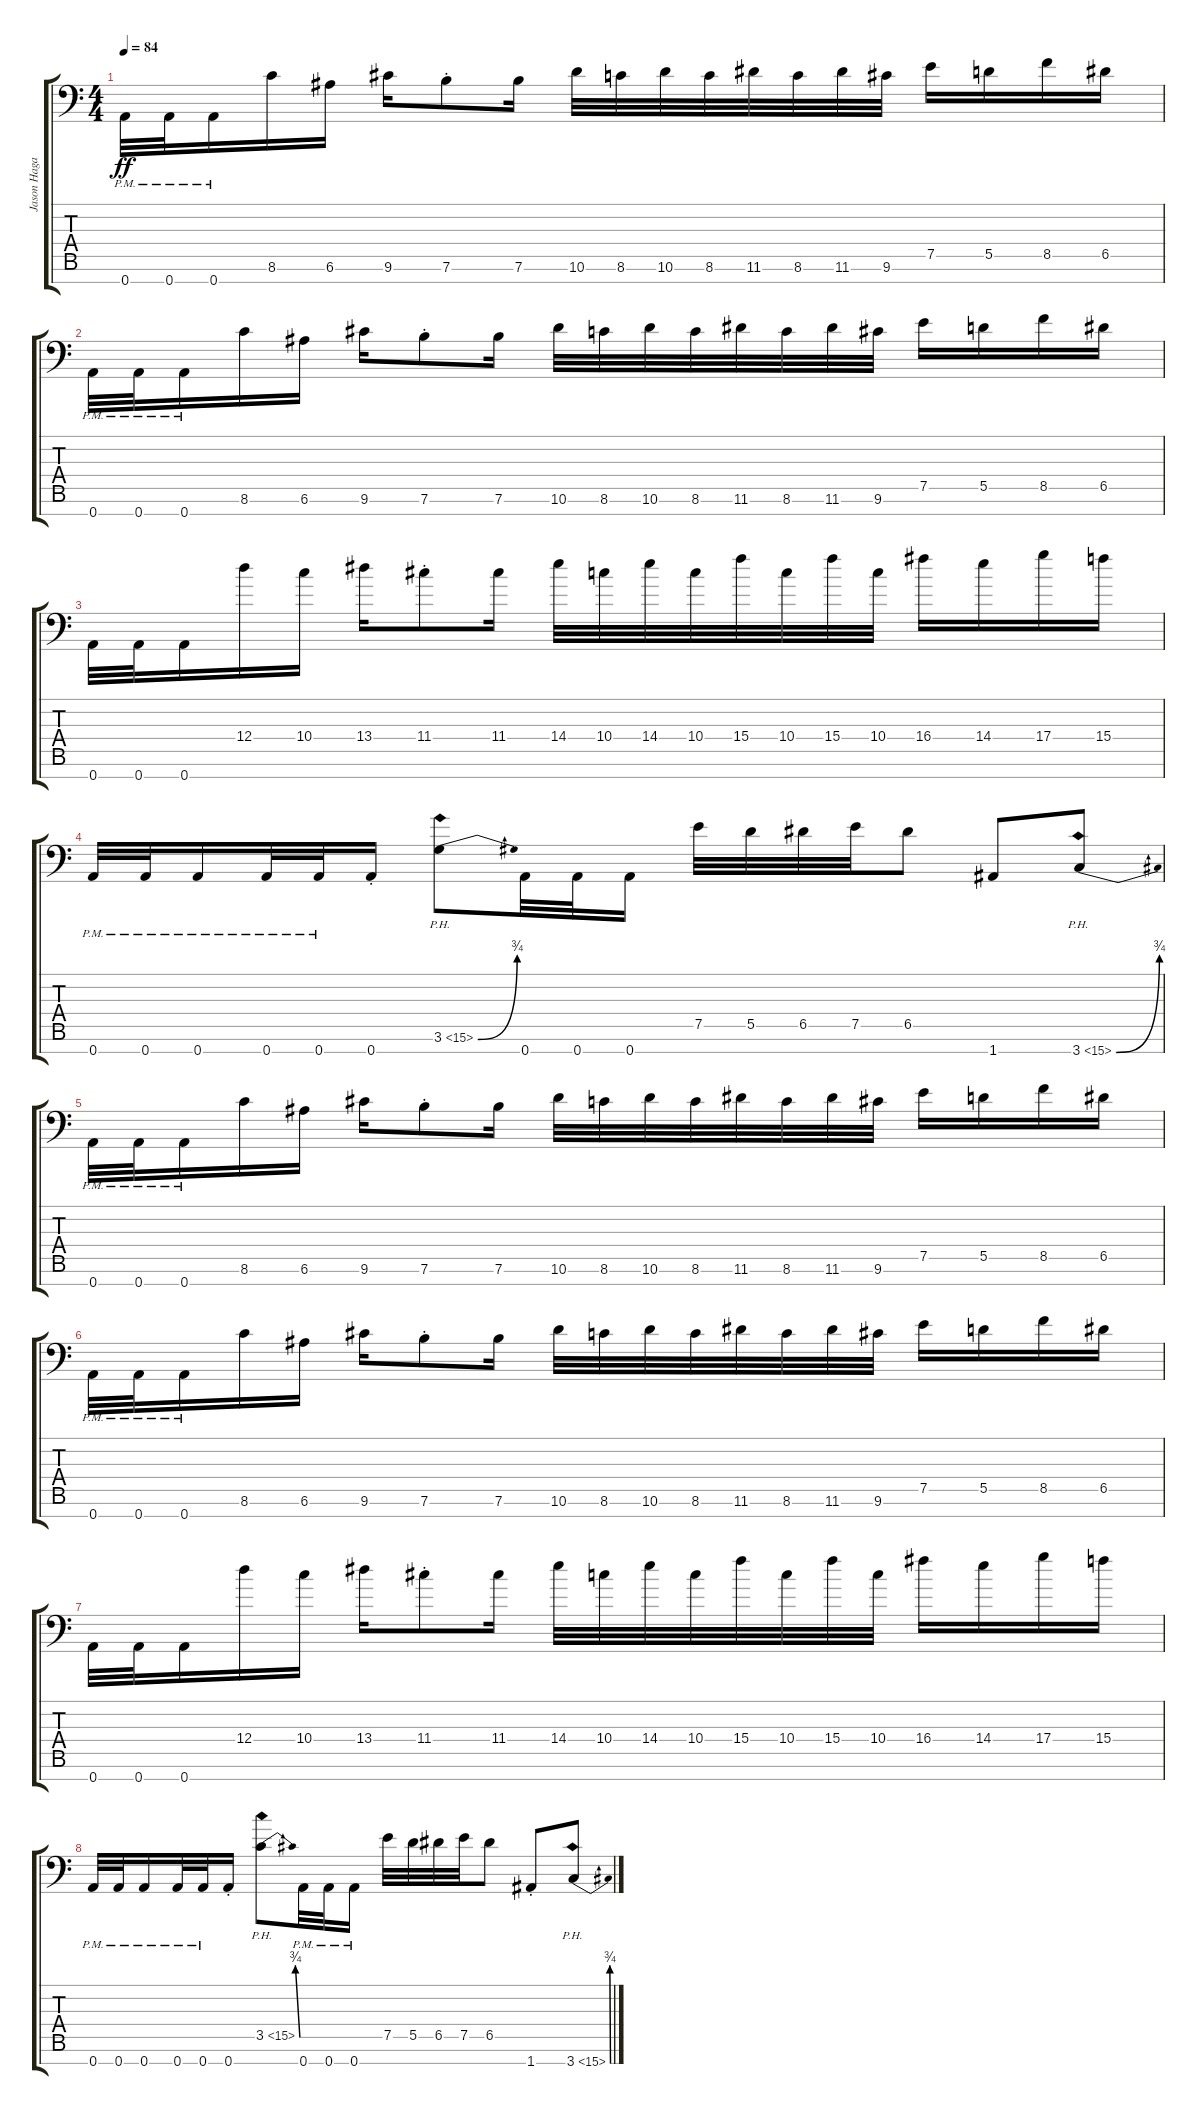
\track ("Jason Hagar" "Jason Haga") {instrument distortionguitar}
\staff {score tabs}
\tuning (E4 B3 G3 D3 A2 E2 A1) {hide}
\ts (4 4)
\tempo 84
\clef f4
\ks c
0.7{pm}.32{dy ff instrument distortionguitar} 0.7{pm}.32 0.7{pm}.16 8.6.16 6.6.16 9.6.16 7.6{st}.8 7.6.16 10.6.32 8.6.32 10.6.32 8.6.32 11.6.32 8.6.32 11.6.32 9.6.32 7.5.16 5.5.16 8.5.16 6.5.16 |
0.7{pm}.32 0.7{pm}.32 0.7{pm}.16 8.6.16 6.6.16 9.6.16 7.6{st}.8 7.6.16 10.6.32 8.6.32 10.6.32 8.6.32 11.6.32 8.6.32 11.6.32 9.6.32 7.5.16 5.5.16 8.5.16 6.5.16 |
0.7.32{instrument distortionguitar} 0.7.32 0.7.16 12.4.16 10.4.16 13.4.16 11.4{st}.8 11.4.16 14.4.32 10.4.32 14.4.32 10.4.32 15.4.32 10.4.32 15.4.32 10.4.32 16.4.16 14.4.16 17.4.16 15.4.16 |
0.7{pm}.32 0.7{pm}.32 0.7{pm}.16 0.7{pm}.32 0.7{pm}.32 0.7{st}.16 3.6{be (bend 0 0 60 3) ph 12}.8{volume 10 instrument guitarharmonics} 0.7.32{volume 16 instrument distortionguitar} 0.7.32 0.7.16 7.5.32 5.5.32 6.5.32 7.5.32 6.5.8 1.7.8 3.7{be (bend 0 0 60 3) ph 12}.8{volume 10 instrument guitarharmonics} |
0.7{pm}.32{instrument distortionguitar} 0.7{pm}.32 0.7{pm}.16 8.6.16 6.6.16 9.6.16 7.6{st}.8 7.6.16 10.6.32 8.6.32 10.6.32 8.6.32 11.6.32 8.6.32 11.6.32 9.6.32 7.5.16 5.5.16 8.5.16 6.5.16 |
0.7{pm}.32 0.7{pm}.32 0.7{pm}.16 8.6.16 6.6.16 9.6.16 7.6{st}.8 7.6.16 10.6.32 8.6.32 10.6.32 8.6.32 11.6.32 8.6.32 11.6.32 9.6.32 7.5.16 5.5.16 8.5.16 6.5.16 |
0.7.32{instrument distortionguitar} 0.7.32 0.7.16 12.4.16 10.4.16 13.4.16 11.4{st}.8 11.4.16 14.4.32 10.4.32 14.4.32 10.4.32 15.4.32 10.4.32 15.4.32 10.4.32 16.4.16 14.4.16 17.4.16 15.4.16 |
0.7{pm}.32 0.7{pm}.32 0.7{pm}.16 0.7{pm}.32 0.7{pm}.32 0.7{st}.16 3.5{be (bend 0 0 60 3) ph 12}.8{volume 12 instrument guitarharmonics} 0.7{pm}.32{volume 16 instrument distortionguitar} 0.7{pm}.32 0.7{pm}.16 7.5.32 5.5.32 6.5.32 7.5.32 6.5.8 1.7{st}.8 3.7{be (bend 0 0 60 3) ph 12}.8{volume 10 instrument guitarharmonics}
